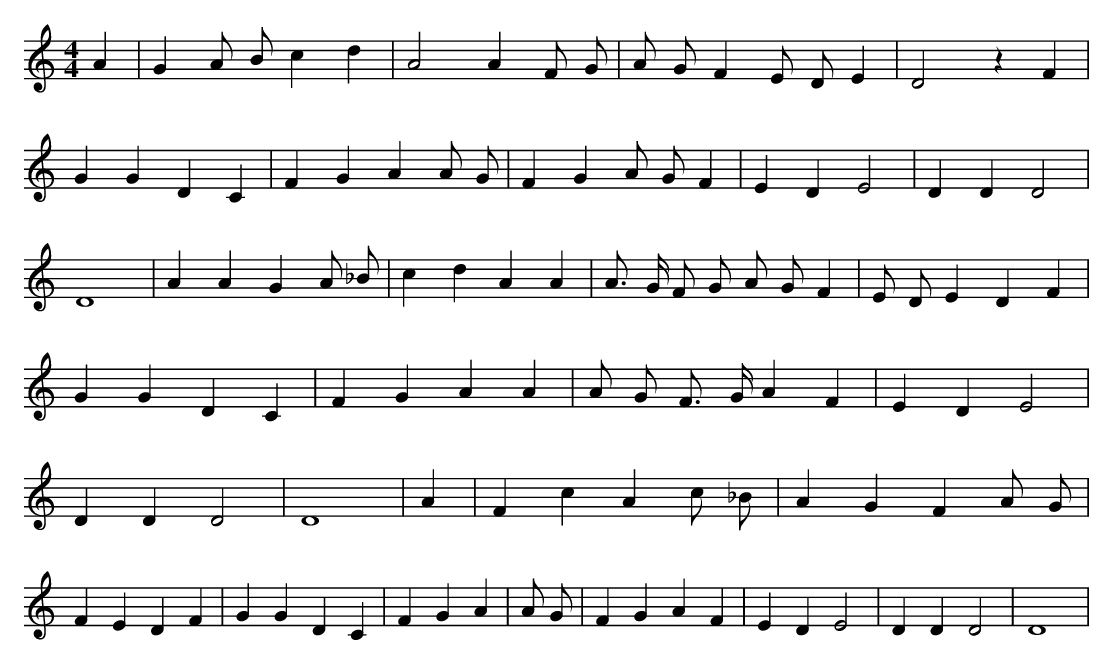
X:1
M:4/4
L:1/8
K:C
A2 | G2 A B c2 d2 | A4 A2 F G | A G F2 E D E2 | D4 z2 F2 | G2 G2 D2 C2 | F2 G2 A2 A G | F2 G2 A G F2 | E2 D2 E4 | D2 D2 D4 | D8 | A2 A2 G2 A _B | c2 d2 A2 A2 | A3/2 G/2 F G A G F2 | E D E2 D2 F2 | G2 G2 D2 C2 | F2 G2 A2 A2 | A G F3/2 G/2 A2 F2 | E2 D2 E4 | D2 D2 D4 | D8 | A2 | F2 c2 A2 c _B | A2 G2 F2 A G | F2 E2 D2 F2 | G2 G2 D2 C2 | F2 G2 A2 | A G | F2 G2 A2 F2 | E2 D2 E4 | D2 D2 D4 | D8 |
